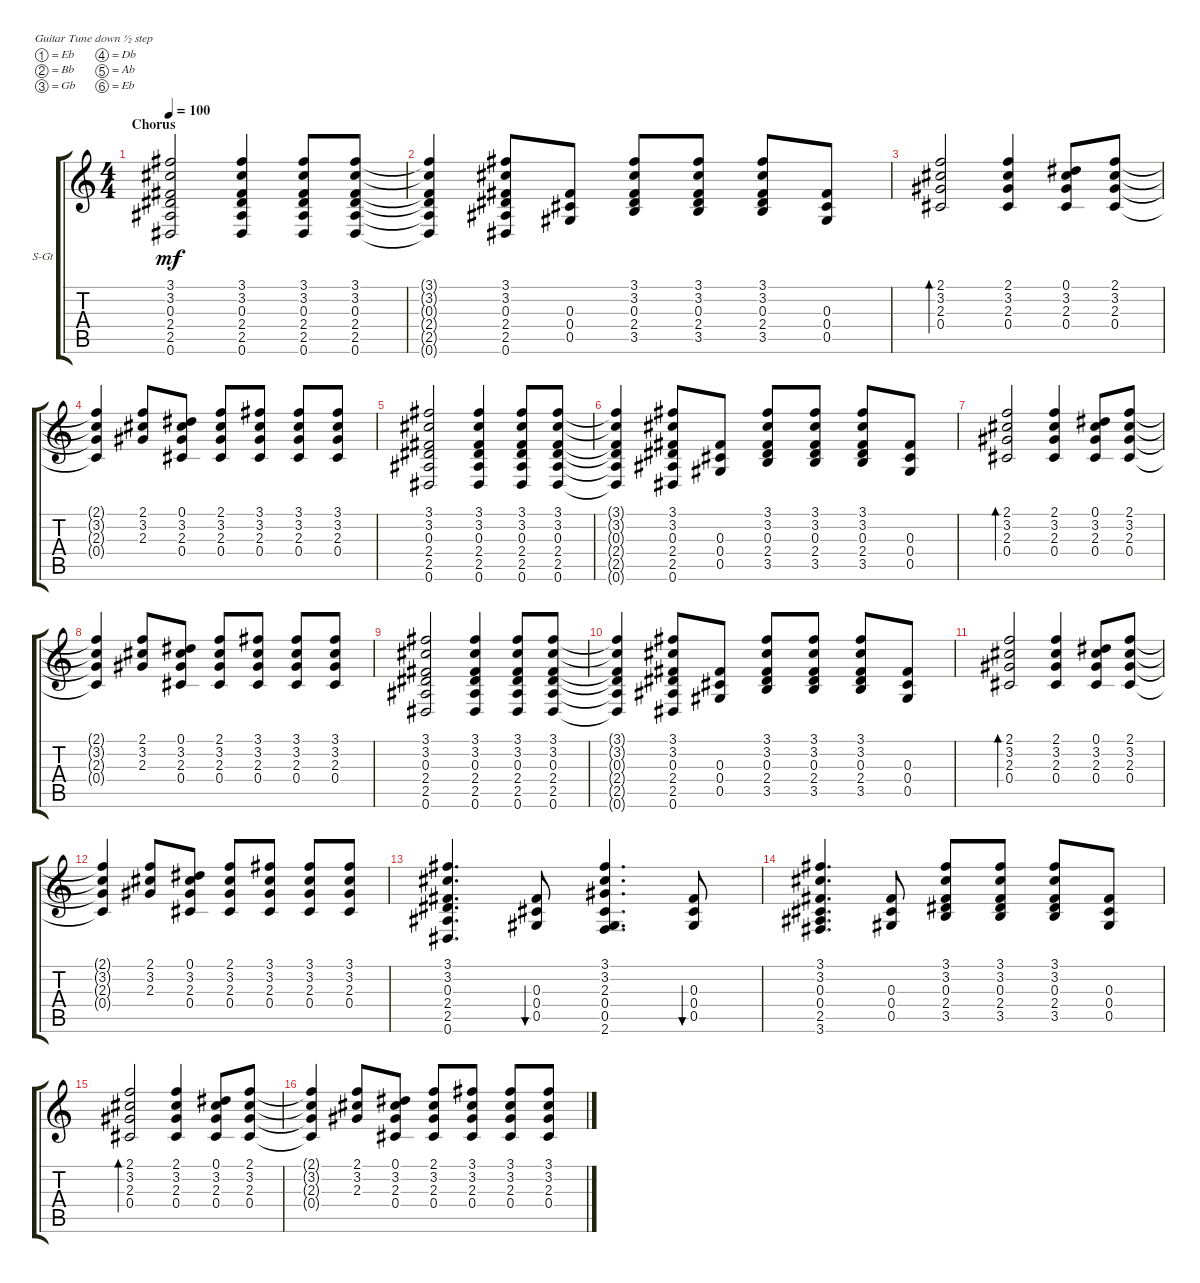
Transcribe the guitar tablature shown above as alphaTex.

\defaultSystemsLayout 4
\bracketExtendMode groupsimilarinstruments
\firstSystemTrackNameOrientation horizontal
\otherSystemsTrackNameOrientation horizontal
\track ("Acoustic" "S-Gt") {instrument acousticguitarsteel}
\staff {score tabs}
\tuning (Eb4 Bb3 Gb3 Db3 Ab2 Eb2)
\ts (4 4)
\section ("" "Chorus")
\tempo 100
\clef g2
\ks c
(0.6 2.5 2.4 0.3 3.2 3.1).2{dy mf} (0.6 2.5 2.4 0.3 3.2 3.1).4 (3.1 3.2 0.3 2.4 2.5 0.6).8 (3.1 3.2 0.3 2.4 2.5 0.6).8 |
(3.1{t} 3.2{t} 0.3{t} 2.5{t} 2.4{t} 0.6{t}).4 (0.6 2.5 2.4 0.3 3.2 3.1).8 (0.3 0.4 0.5).8 (3.5 2.4 0.3 3.2 3.1).8 (3.1 3.2 0.3 3.5 2.4).8 (3.1 3.2 0.3 2.4 3.5).8 (0.3 0.4 0.5).8 |
(0.4 2.3 3.2 2.1).2{bd 30} (2.1 3.2 2.3 0.4).4 (0.1 3.2 2.3 0.4).8 (2.1 3.2 2.3 0.4).8 |
(2.1{t} 3.2{t} 2.3{t} 0.4{t}).4 (2.1 3.2 2.3).8 (0.1 3.2 2.3 0.4).8 (2.1 3.2 2.3 0.4).8 (3.1 3.2 2.3 0.4).8 (3.1 3.2 2.3 0.4).8 (3.1 3.2 2.3 0.4).8 |
(0.6 2.5 2.4 0.3 3.2 3.1).2 (0.6 2.5 2.4 0.3 3.2 3.1).4 (3.1 3.2 0.3 2.4 2.5 0.6).8 (3.1 3.2 0.3 2.4 2.5 0.6).8 |
(3.1{t} 3.2{t} 0.3{t} 2.5{t} 2.4{t} 0.6{t}).4 (0.6 2.5 2.4 0.3 3.2 3.1).8 (0.3 0.4 0.5).8 (3.5 2.4 0.3 3.2 3.1).8 (3.1 3.2 0.3 3.5 2.4).8 (3.1 3.2 0.3 2.4 3.5).8 (0.3 0.4 0.5).8 |
(0.4 2.3 3.2 2.1).2{bd 30} (2.1 3.2 2.3 0.4).4 (0.1 3.2 2.3 0.4).8 (2.1 3.2 2.3 0.4).8 |
(2.1{t} 3.2{t} 2.3{t} 0.4{t}).4 (2.1 3.2 2.3).8 (0.1 3.2 2.3 0.4).8 (2.1 3.2 2.3 0.4).8 (3.1 3.2 2.3 0.4).8 (3.1 3.2 2.3 0.4).8 (3.1 3.2 2.3 0.4).8 |
(0.6 2.5 2.4 0.3 3.2 3.1).2 (0.6 2.5 2.4 0.3 3.2 3.1).4 (3.1 3.2 0.3 2.4 2.5 0.6).8 (3.1 3.2 0.3 2.4 2.5 0.6).8 |
(3.1{t} 3.2{t} 0.3{t} 2.5{t} 2.4{t} 0.6{t}).4 (0.6 2.5 2.4 0.3 3.2 3.1).8 (0.3 0.4 0.5).8 (3.5 2.4 0.3 3.2 3.1).8 (3.1 3.2 0.3 3.5 2.4).8 (3.1 3.2 0.3 2.4 3.5).8 (0.3 0.4 0.5).8 |
(0.4 2.3 3.2 2.1).2{bd 30} (2.1 3.2 2.3 0.4).4 (0.1 3.2 2.3 0.4).8 (2.1 3.2 2.3 0.4).8 |
(2.1{t} 3.2{t} 2.3{t} 0.4{t}).4 (2.1 3.2 2.3).8 (0.1 3.2 2.3 0.4).8 (2.1 3.2 2.3 0.4).8 (3.1 3.2 2.3 0.4).8 (3.1 3.2 2.3 0.4).8 (3.1 3.2 2.3 0.4).8 |
(0.6 2.5 2.4 0.3 3.2 3.1).4{d} (0.3 0.4 0.5).8{bu 30} (2.6 0.5 0.4 2.3 3.2 3.1).4{d} (0.3 0.4 0.5).8{bu 30} |
(3.6 2.5 0.4 0.3 3.2 3.1).4{d} (0.3 0.4 0.5).8 (3.5 2.4 0.3 3.2 3.1).8 (3.5 2.4 0.3 3.2 3.1).8 (3.5 2.4 0.3 3.2 3.1).8 (0.3 0.4 0.5).8 |
(0.4 2.3 3.2 2.1).2{bd 30} (2.1 3.2 2.3 0.4).4 (0.1 3.2 2.3 0.4).8 (2.1 3.2 2.3 0.4).8 |
(2.1{t} 3.2{t} 2.3{t} 0.4{t}).4 (2.1 3.2 2.3).8 (0.1 3.2 2.3 0.4).8 (2.1 3.2 2.3 0.4).8 (3.1 3.2 2.3 0.4).8 (3.1 3.2 2.3 0.4).8 (3.1 3.2 2.3 0.4).8
